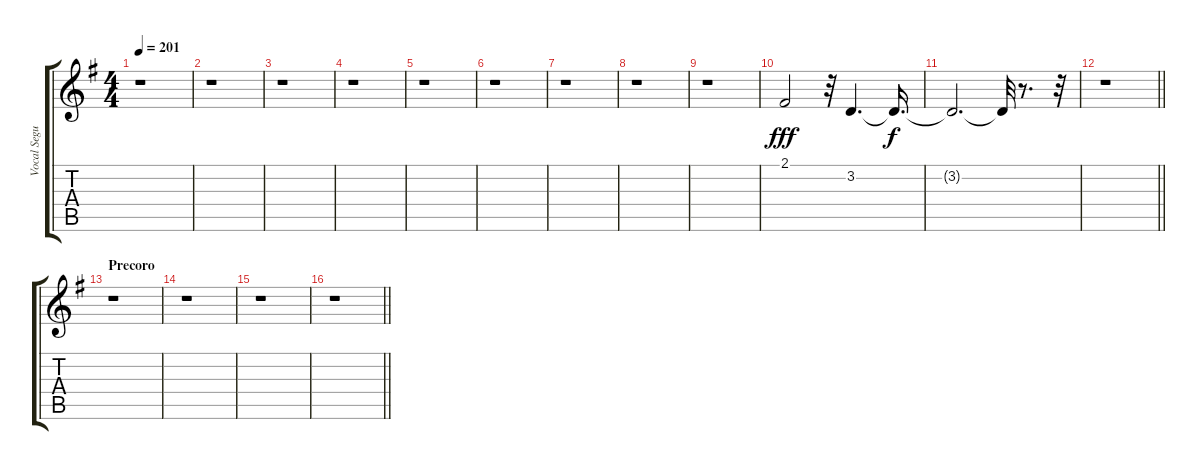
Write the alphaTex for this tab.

\track ("Vocal Segundo" "Vocal Segu") {instrument choiraahs}
\staff {score tabs}
\tuning (E4 B3 G3 D3 A2 E2) {hide}
\ts (4 4)
\tempo 201
\clef g2
\ks g
r.1{dy f} |
r.1 |
r.1 |
r.1 |
r.1 |
r.1 |
r.1 |
r.1 |
r.1 |
2.1.2{dy fff} r.32 3.2.4{d} 3.2{t}.16{d dy f} |
3.2{t}.2{d} 3.2{t}.32 r.8{d} r.32 |
\barLineRight lightlight
r.1 |
\section ("" "Precoro")
r.1 |
r.1 |
r.1 |
\barLineRight lightlight
r.1
